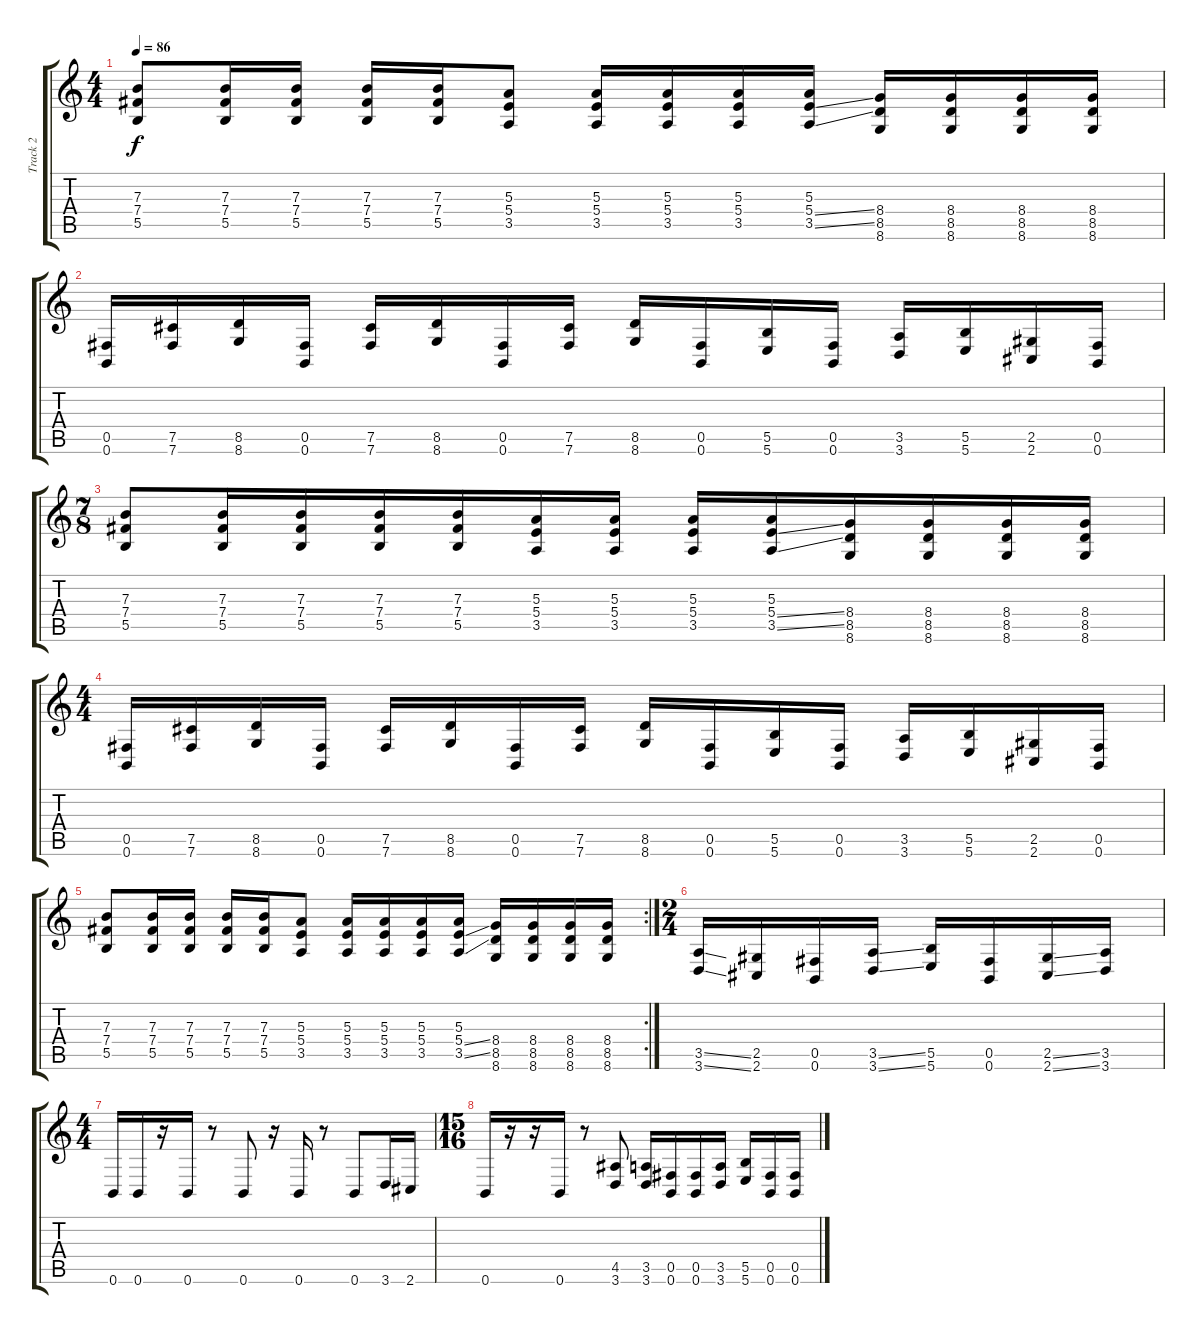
\track ("Track 2" "Track 2") {instrument distortionguitar}
\staff {score tabs}
\tuning (Db4 Ab3 E3 B2 Gb2 B1) {hide}
\ts (4 4)
\tempo 86
\clef g2
\ks c
(7.3 7.4 5.5).8{dy f} (7.3 7.4 5.5).16 (7.3 7.4 5.5).16 (7.3 7.4 5.5).16 (7.3 7.4 5.5).16 (5.3 5.4 3.5).8 (5.3 5.4 3.5).16 (5.3 5.4 3.5).16 (5.3 5.4 3.5).16 (5.3 5.4{ss} 3.5{ss}).16 (8.4 8.5 8.6).16 (8.4 8.5 8.6).16 (8.4 8.5 8.6).16 (8.4 8.5 8.6).16 |
(0.5 0.6).16 (7.5 7.6).16 (8.5 8.6).16 (0.5 0.6).16 (7.5 7.6).16 (8.5 8.6).16 (0.5 0.6).16 (7.5 7.6).16 (8.5 8.6).16 (0.5 0.6).16 (5.5 5.6).16 (0.5 0.6).16 (3.5 3.6).16 (5.5 5.6).16 (2.5 2.6).16 (0.5 0.6).16 |
\ts (7 8)
(7.3 7.4 5.5).8 (7.3 7.4 5.5).16 (7.3 7.4 5.5).16 (7.3 7.4 5.5).16 (7.3 7.4 5.5).16 (5.3 5.4 3.5).16 (5.3 5.4 3.5).16 (5.3 5.4 3.5).16 (5.3 5.4{ss} 3.5{ss}).16 (8.4 8.5 8.6).16 (8.4 8.5 8.6).16 (8.4 8.5 8.6).16 (8.4 8.5 8.6).16 |
\ts (4 4)
(0.5 0.6).16 (7.5 7.6).16 (8.5 8.6).16 (0.5 0.6).16 (7.5 7.6).16 (8.5 8.6).16 (0.5 0.6).16 (7.5 7.6).16 (8.5 8.6).16 (0.5 0.6).16 (5.5 5.6).16 (0.5 0.6).16 (3.5 3.6).16 (5.5 5.6).16 (2.5 2.6).16 (0.5 0.6).16 |
\rc 2
(7.3 7.4 5.5).8 (7.3 7.4 5.5).16 (7.3 7.4 5.5).16 (7.3 7.4 5.5).16 (7.3 7.4 5.5).16 (5.3 5.4 3.5).8 (5.3 5.4 3.5).16 (5.3 5.4 3.5).16 (5.3 5.4 3.5).16 (5.3 5.4{ss} 3.5{ss}).16 (8.4 8.5 8.6).16 (8.4 8.5 8.6).16 (8.4 8.5 8.6).16 (8.4 8.5 8.6).16 |
\ts (2 4)
(3.5{ss} 3.6{ss}).16 (2.5 2.6).16 (0.5 0.6).16 (3.5{ss} 3.6{ss}).16 (5.5 5.6).16 (0.5 0.6).16 (2.5{ss} 2.6{ss}).16 (3.5 3.6).16 |
\ts (4 4)
0.6.16 0.6.16 r.16 0.6.16 r.8 0.6.8 r.16 0.6.16 r.8 0.6.8 3.6.16{instrument electricguitarmuted} 2.6.16 |
\ts (15 16)
0.6.16{instrument distortionguitar} r.16 r.16 0.6.16 r.8 (4.5 3.6).8 (3.5 3.6).16 (0.5 0.6).16 (0.5 0.6).16 (3.5 3.6).16 (5.5 5.6).16 (0.5 0.6).16 (0.5 0.6).16
